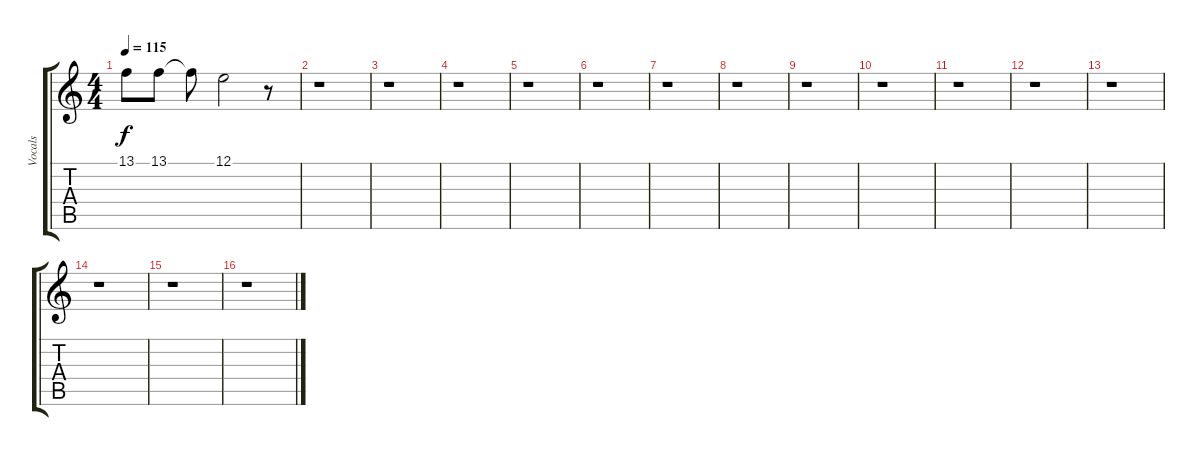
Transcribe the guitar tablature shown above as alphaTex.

\track ("Vocals" "Vocals") {instrument tenorsax}
\staff {score tabs}
\tuning (E4 B3 G3 D3 A2 E2) {hide}
\ts (4 4)
\tempo 115
\clef g2
\ks c
13.1{t}.8{dy f} 13.1.8 13.1{t}.8 12.1.2 r.8 |
r.1 |
r.1 |
r.1 |
r.1 |
r.1 |
r.1 |
r.1 |
r.1 |
r.1 |
r.1 |
r.1 |
r.1 |
r.1 |
r.1 |
r.1
